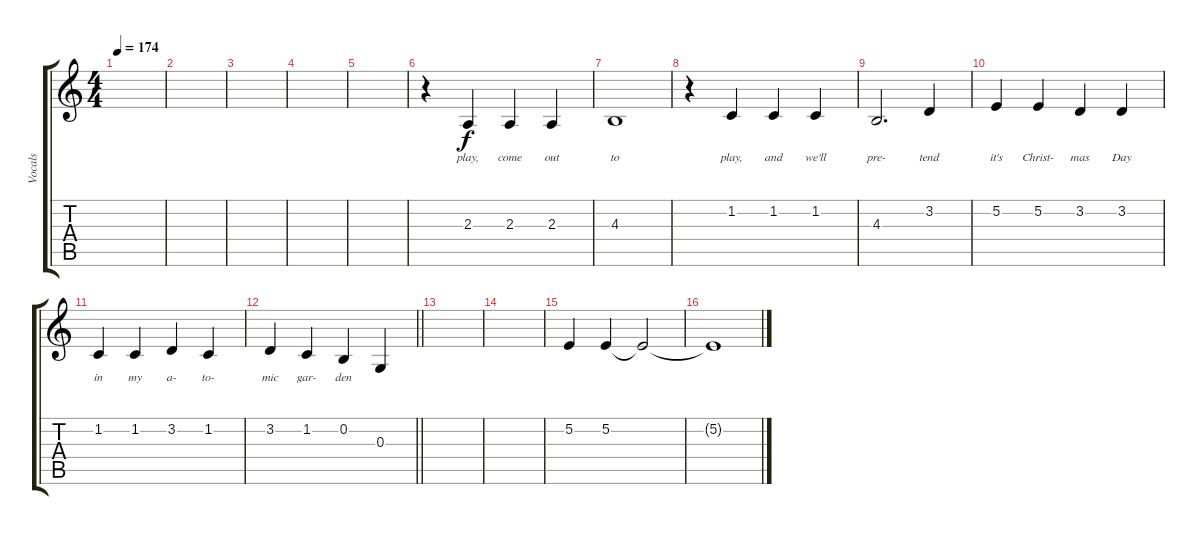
\track ("Vocals" "Vocals") {instrument oboe}
\staff {score tabs}
\tuning (E4 B3 G3 D3 A2 E2) {hide}
\ts (4 4)
\tempo 174
\clef g2
\ks c
|
|
|
|
|
r.4 2.3.4{lyrics (0 "play,") lyrics (1 "") lyrics (2 "") lyrics (3 "") lyrics (4 "")} 2.3.4{lyrics (0 "come") lyrics (1 "") lyrics (2 "") lyrics (3 "") lyrics (4 "")} 2.3.4{lyrics (0 "out") lyrics (1 "") lyrics (2 "") lyrics (3 "") lyrics (4 "")} |
4.3.1{lyrics (0 "to") lyrics (1 "") lyrics (2 "") lyrics (3 "") lyrics (4 "")} |
r.4 1.2.4{lyrics (0 "play,") lyrics (1 "") lyrics (2 "") lyrics (3 "") lyrics (4 "")} 1.2.4{lyrics (0 "and") lyrics (1 "") lyrics (2 "") lyrics (3 "") lyrics (4 "")} 1.2.4{lyrics (0 "we'll") lyrics (1 "") lyrics (2 "") lyrics (3 "") lyrics (4 "")} |
4.3.2{d lyrics (0 "pre-") lyrics (1 "") lyrics (2 "") lyrics (3 "") lyrics (4 "")} 3.2.4{lyrics (0 "tend") lyrics (1 "") lyrics (2 "") lyrics (3 "") lyrics (4 "")} |
5.2.4{lyrics (0 "it's") lyrics (1 "") lyrics (2 "") lyrics (3 "") lyrics (4 "")} 5.2.4{lyrics (0 "Christ-") lyrics (1 "") lyrics (2 "") lyrics (3 "") lyrics (4 "")} 3.2.4{lyrics (0 "mas") lyrics (1 "") lyrics (2 "") lyrics (3 "") lyrics (4 "")} 3.2.4{lyrics (0 "Day") lyrics (1 "") lyrics (2 "") lyrics (3 "") lyrics (4 "")} |
1.2.4{lyrics (0 "in") lyrics (1 "") lyrics (2 "") lyrics (3 "") lyrics (4 "")} 1.2.4{lyrics (0 "my") lyrics (1 "") lyrics (2 "") lyrics (3 "") lyrics (4 "")} 3.2.4{lyrics (0 "a-") lyrics (1 "") lyrics (2 "") lyrics (3 "") lyrics (4 "")} 1.2.4{lyrics (0 "to-") lyrics (1 "") lyrics (2 "") lyrics (3 "") lyrics (4 "")} |
\barLineRight lightlight
3.2.4{lyrics (0 "mic") lyrics (1 "") lyrics (2 "") lyrics (3 "") lyrics (4 "")} 1.2.4{lyrics (0 "gar-") lyrics (1 "") lyrics (2 "") lyrics (3 "") lyrics (4 "")} 0.2.4{lyrics (0 "den") lyrics (1 "") lyrics (2 "") lyrics (3 "") lyrics (4 "")} 0.3.4 |
|
|
5.2.4 5.2.4 5.2{t}.2 |
5.2{t}.1
